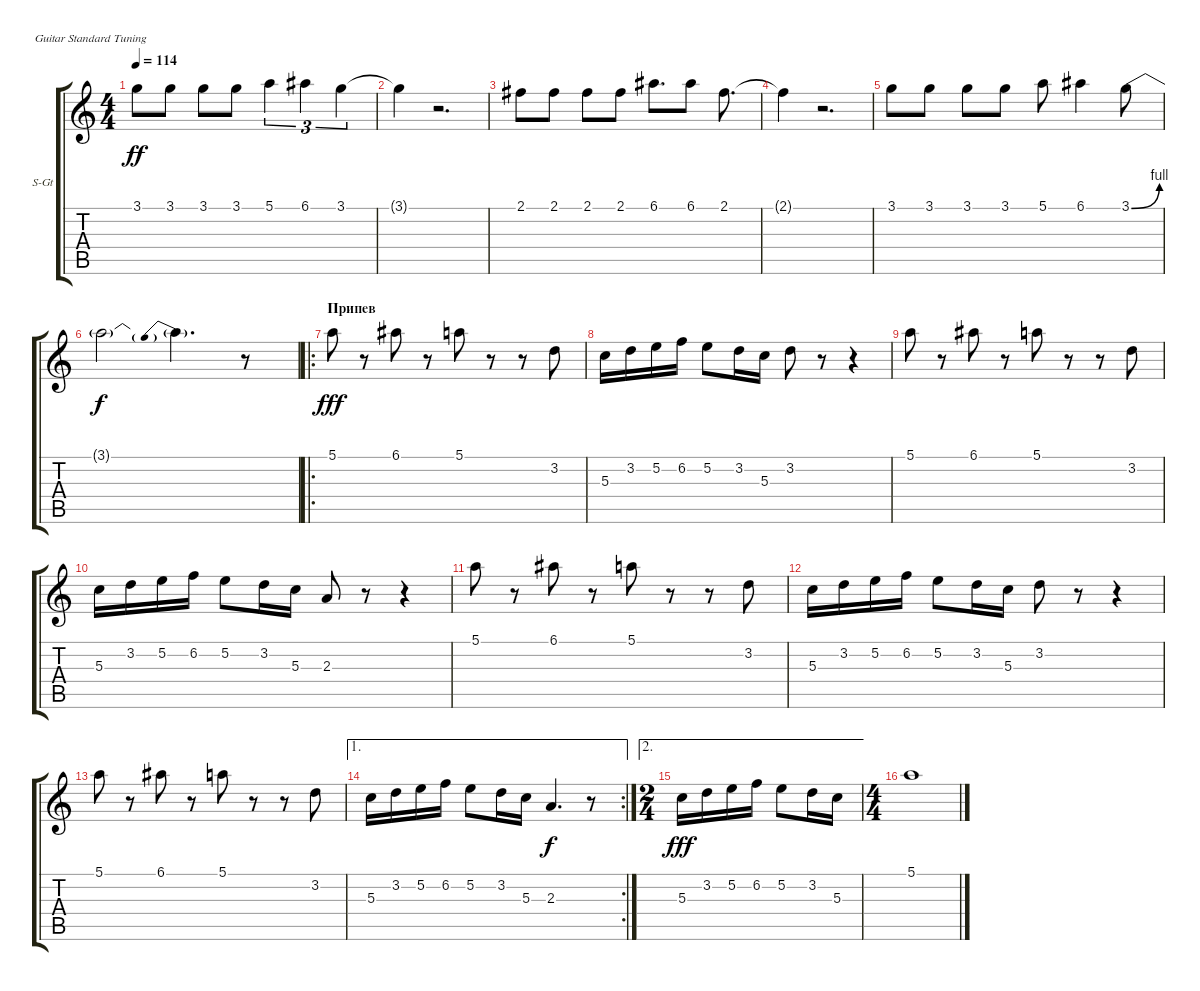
\bracketExtendMode groupsimilarinstruments
\firstSystemTrackNameOrientation horizontal
\otherSystemsTrackNameOrientation horizontal
\track ("Вокал" "S-Gt") {instrument cello}
\staff {score tabs}
\tuning (E4 B3 G3 D3 A2 E2)
\displaytranspose 12
\ts (4 4)
\tempo 114
\clef g2
\ks c
3.1.8{dy ff} 3.1.8 3.1.8 3.1.8 5.1.4{tu (3 2)} 6.1.4{tu (3 2)} 3.1.4{tu (3 2)} |
3.1{t}.4 r.2{d} |
2.1.8 2.1.8 2.1.8 2.1.8 6.1.8{d} 6.1.8 2.1.8{d} |
2.1{t}.4 r.2{d} |
3.1.8 3.1.8 3.1.8 3.1.8 5.1.8 6.1.4 3.1{be (bend 0 0 60 4)}.8 |
3.1{t}.2{dy f} 3.1{be (prebend 0 4 60 4) t}.4{d} r.8 |
\ro
\section ("" "Припев")
5.1.8{dy fff} r.8 6.1.8 r.8 5.1.8 r.8 r.8 3.2.8 |
5.3.16 3.2.16 5.2.16 6.2.16 5.2.8 3.2.16 5.3.16 3.2.8 r.8 r.4 |
5.1.8 r.8 6.1.8 r.8 5.1.8 r.8 r.8 3.2.8 |
5.3.16 3.2.16 5.2.16 6.2.16 5.2.8 3.2.16 5.3.16 2.3.8 r.8 r.4 |
5.1.8 r.8 6.1.8 r.8 5.1.8 r.8 r.8 3.2.8 |
5.3.16 3.2.16 5.2.16 6.2.16 5.2.8 3.2.16 5.3.16 3.2.8 r.8 r.4 |
5.1.8 r.8 6.1.8 r.8 5.1.8 r.8 r.8 3.2.8 |
\ae 1
\rc 2
5.3.16 3.2.16 5.2.16 6.2.16 5.2.8 3.2.16 5.3.16 2.3.4{d dy f} r.8 |
\ae 2
\ts (2 4)
5.3.16{dy fff} 3.2.16 5.2.16 6.2.16 5.2.8 3.2.16 5.3.16 |
\ts (4 4)
5.1.1
